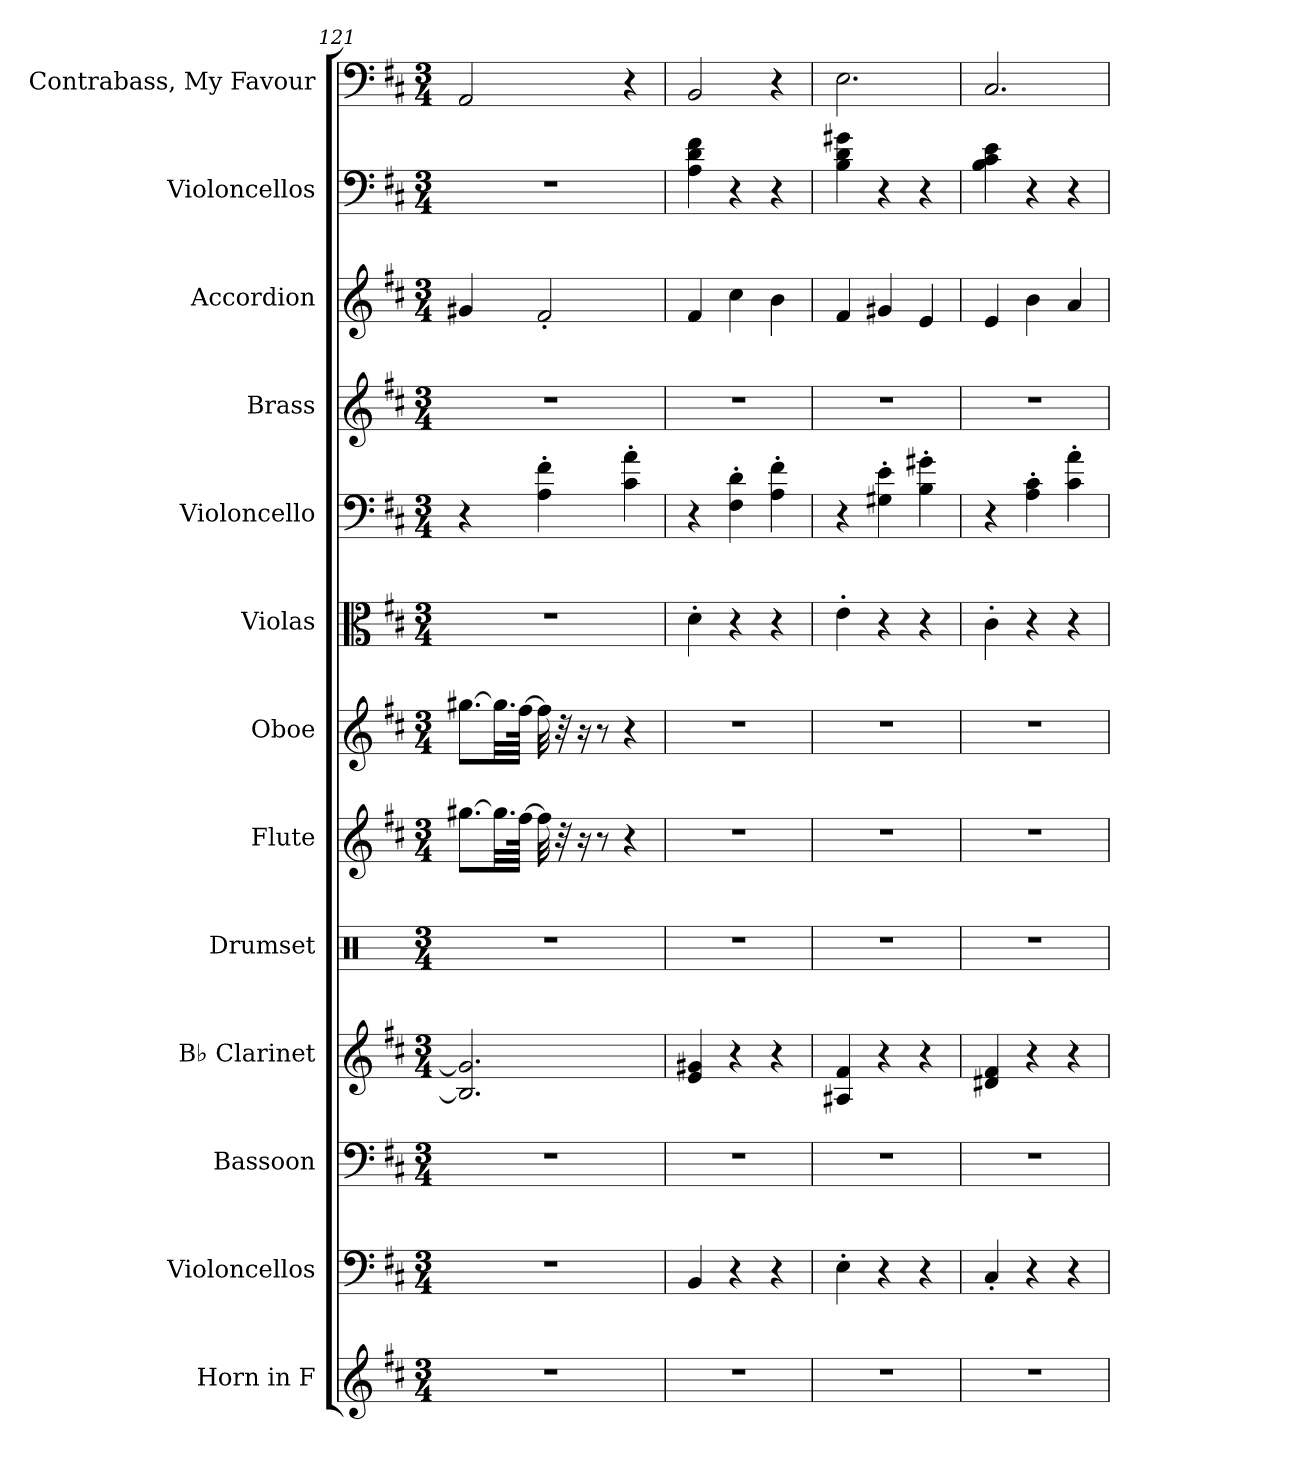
**kern	**kern	**kern	**kern	**kern	**kern	**kern	**kern	**kern	**kern	**kern	**kern	**kern
*part13	*part12	*part11	*part10	*part9	*part8	*part7	*part6	*part5	*part4	*part3	*part2	*part1
*staff13	*staff12	*staff11	*staff10	*staff9	*staff8	*staff7	*staff6	*staff5	*staff4	*staff3	*staff2	*staff1
*I"Horn in F	*I"Violoncellos	*I"Bassoon	*I"B♭ Clarinet	*I"Drumset	*I"Flute	*I"Oboe	*I"Violas	*I"Violoncello	*I"Brass	*I"Accordion	*I"Violoncellos	*I"Contrabass, My Favour
*	*I'Vcs.	*I'Bsn.	*I'B♭ Cl.	*I'D. Set	*I'Fl.	*I'Ob.	*I'Vlas.	*I'Vc.	*I'Br.	*I'Acc.	*I'Vcs.	*I'Cb.
!!LO:PB:g=z
*clefG2	*clefF4	*clefF4	*clefG2	*clefX	*clefG2	*clefG2	*clefC3	*clefF4	*clefG2	*clefG2	*clefF4	*clefF4
*ITrd4c7	*	*	*ITrd1c2	*	*	*	*	*	*	*	*	*ITrd7c12
*k[f#]	*k[f#c#]	*k[f#c#]	*k[]	*k[]	*k[f#c#]	*k[f#c#]	*k[f#c#]	*k[f#c#]	*k[f#c#]	*k[f#c#]	*k[f#c#]	*k[f#c#]
*M3/4	*M3/4	*M3/4	*M3/4	*M3/4	*M3/4	*M3/4	*M3/4	*M3/4	*M3/4	*M3/4	*M3/4	*M3/4
=121	=121	=121	=121	=121	=121	=121	=121	=121	=121	=121	=121	=121
2.r	2.r	2.r	2.A/] 2.f#/]	2.r	[8.gg#X\L	[8.gg#X\L	2.r	4r	2.r	4g#X/	2.r	2AAA/
.	.	.	.	.	32.gg#\LL]	32.gg#\LL]	.	.	.	.	.	.
.	.	.	.	.	[64ff#\JJJk	[64ff#\JJJk	.	.	.	.	.	.
.	.	.	.	.	32ff#\]	32ff#\]	.	4A\' 4f#\'	.	2f#'/	.	.
.	.	.	.	.	32r	32r	.	.	.	.	.	.
.	.	.	.	.	16r	16r	.	.	.	.	.	.
.	.	.	.	.	8r	8r	.	.	.	.	.	.
.	.	.	.	.	4r	4r	.	4c#\' 4a\'	.	.	.	4r
=122	=122	=122	=122	=122	=122	=122	=122	=122	=122	=122	=122	=122
2.r	4BB/	2.r	4d/ 4f#X/	2.r	2.r	2.r	4d'\	4r	2.r	4f#/	4A\ 4d\ 4f#\	2BBB/
.	4r	.	4r	.	.	.	4r	4F#\' 4d\'	.	4cc#\	4r	.
.	4r	.	4r	.	.	.	4r	4A\' 4f#\'	.	4b\	4r	4r
=123	=123	=123	=123	=123	=123	=123	=123	=123	=123	=123	=123	=123
2.r	4E'\	2.r	4G#X/ 4e/	2.r	2.r	2.r	4e'\	4r	2.r	4f#/	4B\ 4d\ 4g#X\	2.EE\
.	4r	.	4r	.	.	.	4r	4G#X\' 4e\'	.	4g#X/	4r	.
.	4r	.	4r	.	.	.	4r	4B\' 4g#X\'	.	4e/	4r	.
=124	=124	=124	=124	=124	=124	=124	=124	=124	=124	=124	=124	=124
2.r	4C#'/	2.r	4c#X/ 4e/	2.r	2.r	2.r	4c#'\	4r	2.r	4e/	4B\ 4c#\ 4e\	2.CC#/
.	4r	.	4r	.	.	.	4r	4A\' 4c#\'	.	4b\	4r	.
.	4r	.	4r	.	.	.	4r	4c#\' 4a\'	.	4a/	4r	.
=	=	=	=	=	=	=	=	=	=	=	=	=
*-	*-	*-	*-	*-	*-	*-	*-	*-	*-	*-	*-	*-
